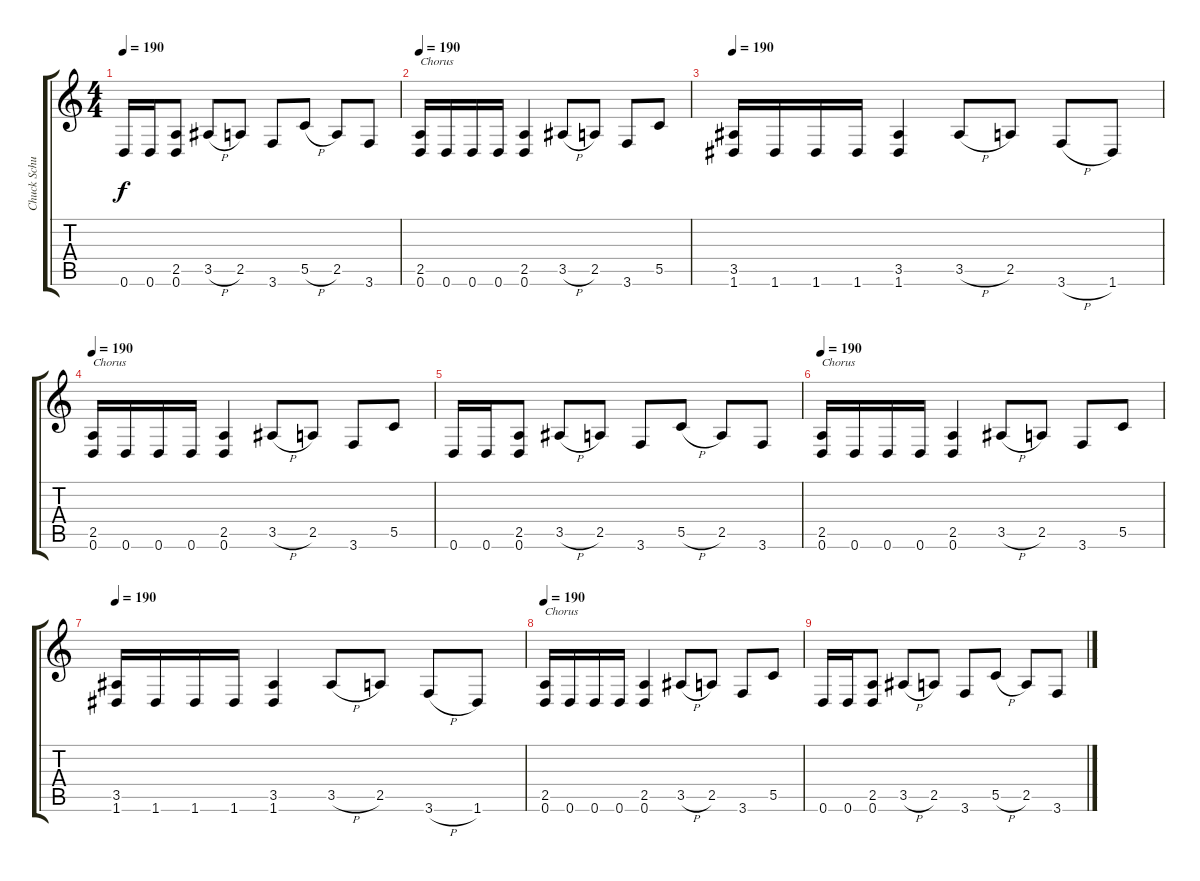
\track ("Chuck Schuldiner" "Chuck Schu") {instrument distortionguitar}
\staff {score tabs}
\tuning (D4 A3 F3 C3 G2 D2) {hide}
\ts (4 4)
\tempo 190
\clef g2
\ks c
0.6.16{dy f} 0.6.16 (2.5 0.6).8 3.5{h}.8 2.5.8 3.6.8 5.5{h}.8 2.5.8 3.6.8 |
\tempo 190
(2.5 0.6).16{txt "Chorus"} 0.6.16 0.6.16 0.6.16 (2.5 0.6).4 3.5{h}.8 2.5.8 3.6.8 5.5.8 |
\tempo 190
(3.5 1.6).16 1.6.16 1.6.16 1.6.16 (3.5 1.6).4 3.5{h}.8 2.5.8 3.6{h}.8 1.6.8 |
\tempo 190
(2.5 0.6).16{txt "Chorus"} 0.6.16 0.6.16 0.6.16 (2.5 0.6).4 3.5{h}.8 2.5.8 3.6.8 5.5.8 |
0.6.16 0.6.16 (2.5 0.6).8 3.5{h}.8 2.5.8 3.6.8 5.5{h}.8 2.5.8 3.6.8 |
\tempo 190
(2.5 0.6).16{txt "Chorus"} 0.6.16 0.6.16 0.6.16 (2.5 0.6).4 3.5{h}.8 2.5.8 3.6.8 5.5.8 |
\tempo 190
(3.5 1.6).16 1.6.16 1.6.16 1.6.16 (3.5 1.6).4 3.5{h}.8 2.5.8 3.6{h}.8 1.6.8 |
\tempo 190
(2.5 0.6).16{txt "Chorus"} 0.6.16 0.6.16 0.6.16 (2.5 0.6).4 3.5{h}.8 2.5.8 3.6.8 5.5.8 |
0.6.16 0.6.16 (2.5 0.6).8 3.5{h}.8 2.5.8 3.6.8 5.5{h}.8 2.5.8 3.6.8
